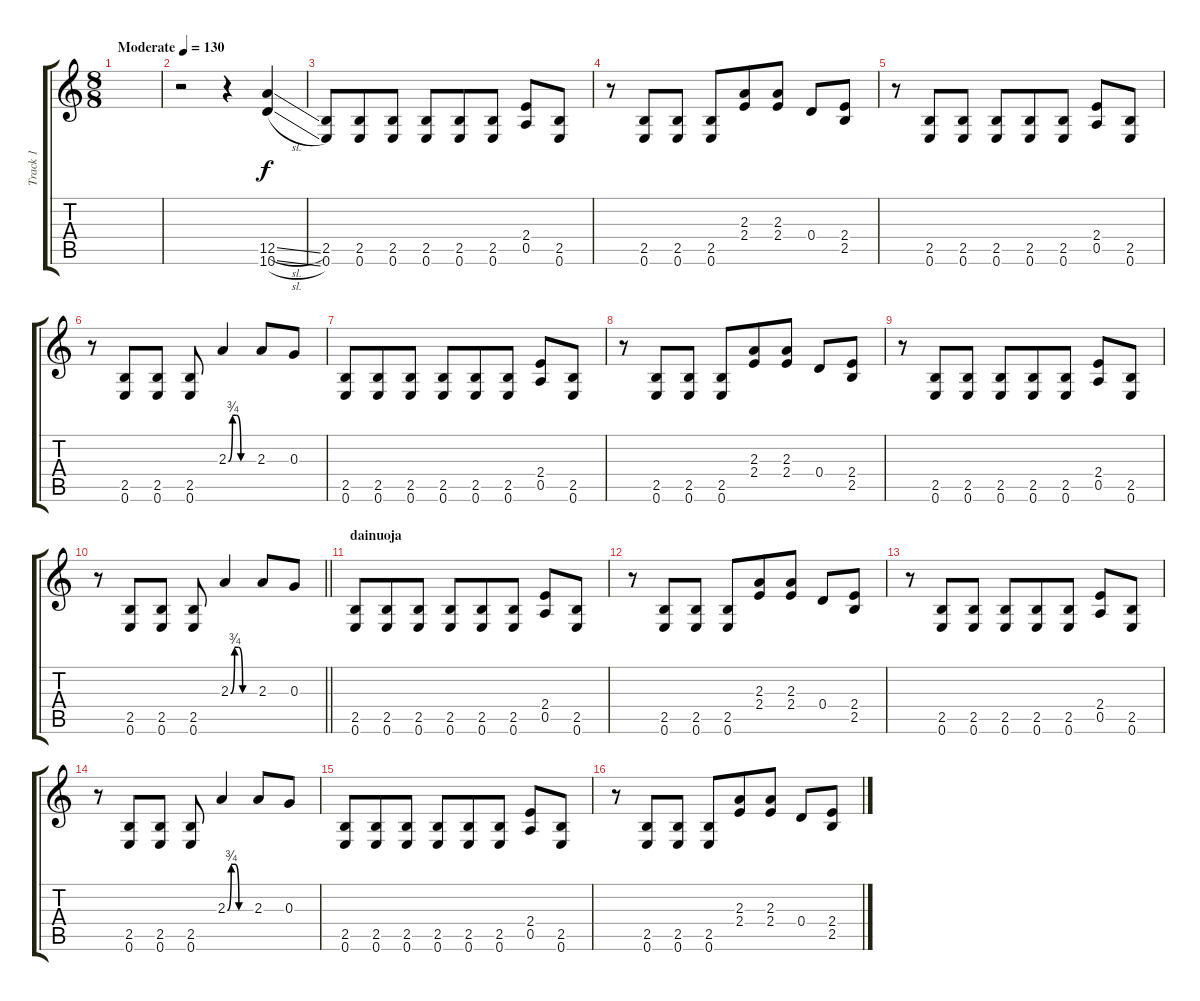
\track ("Track 1" "Track 1") {instrument electricguitarmuted}
\staff {score tabs}
\tuning (E4 B3 G3 D3 A2 E2) {hide}
\ts (8 8)
\tempo (130 "Moderate")
\clef g2
\ks c
|
r.2 r.4 (12.5{sl} 10.6{sl}).4 |
(2.5 0.6).8 (2.5 0.6).8 (2.5 0.6).8 (2.5 0.6).8 (2.5 0.6).8 (2.5 0.6).8 (2.4 0.5).8 (2.5 0.6).8 |
r.8 (2.5 0.6).8 (2.5 0.6).8 (2.5 0.6).8 (2.3 2.4).8 (2.3 2.4).8 0.4.8 (2.4 2.5).8 |
r.8 (2.5 0.6).8 (2.5 0.6).8 (2.5 0.6).8 (2.5 0.6).8 (2.5 0.6).8 (2.4 0.5).8 (2.5 0.6).8 |
r.8 (2.5 0.6).8 (2.5 0.6).8 (2.5 0.6).8 2.3{be (custom 0 0 10 3 20 3 30 0 60 0)}.4 2.3.8 0.3.8 |
(2.5 0.6).8 (2.5 0.6).8 (2.5 0.6).8 (2.5 0.6).8 (2.5 0.6).8 (2.5 0.6).8 (2.4 0.5).8 (2.5 0.6).8 |
r.8 (2.5 0.6).8 (2.5 0.6).8 (2.5 0.6).8 (2.3 2.4).8 (2.3 2.4).8 0.4.8 (2.4 2.5).8 |
r.8 (2.5 0.6).8 (2.5 0.6).8 (2.5 0.6).8 (2.5 0.6).8 (2.5 0.6).8 (2.4 0.5).8 (2.5 0.6).8 |
\barLineRight lightlight
r.8 (2.5 0.6).8 (2.5 0.6).8 (2.5 0.6).8 2.3{be (custom 0 0 10 3 20 3 30 0 60 0)}.4 2.3.8 0.3.8 |
\section ("" "dainuoja")
(2.5 0.6).8 (2.5 0.6).8 (2.5 0.6).8 (2.5 0.6).8 (2.5 0.6).8 (2.5 0.6).8 (2.4 0.5).8 (2.5 0.6).8 |
r.8 (2.5 0.6).8 (2.5 0.6).8 (2.5 0.6).8 (2.3 2.4).8 (2.3 2.4).8 0.4.8 (2.4 2.5).8 |
r.8 (2.5 0.6).8 (2.5 0.6).8 (2.5 0.6).8 (2.5 0.6).8 (2.5 0.6).8 (2.4 0.5).8 (2.5 0.6).8 |
r.8 (2.5 0.6).8 (2.5 0.6).8 (2.5 0.6).8 2.3{be (custom 0 0 10 3 20 3 30 0 60 0)}.4 2.3.8 0.3.8 |
(2.5 0.6).8 (2.5 0.6).8 (2.5 0.6).8 (2.5 0.6).8 (2.5 0.6).8 (2.5 0.6).8 (2.4 0.5).8 (2.5 0.6).8 |
r.8 (2.5 0.6).8 (2.5 0.6).8 (2.5 0.6).8 (2.3 2.4).8 (2.3 2.4).8 0.4.8 (2.4 2.5).8
